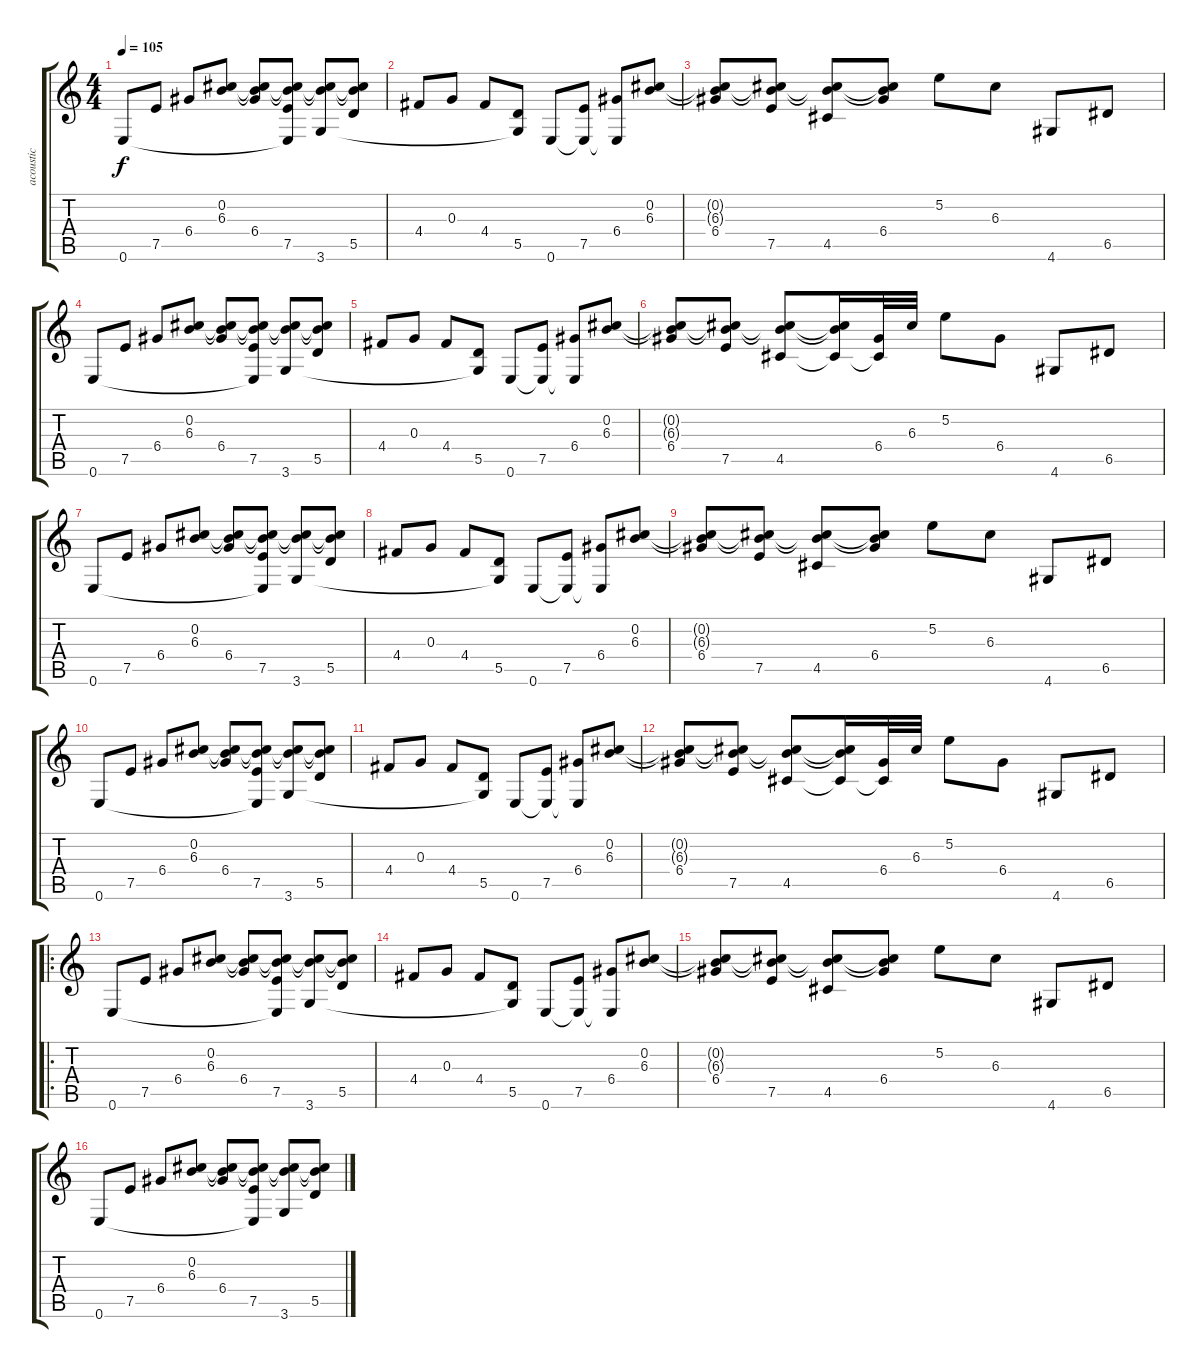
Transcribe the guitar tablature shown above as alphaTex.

\track ("acoustic" "acoustic") {instrument acousticguitarsteel}
\staff {score tabs}
\tuning (E4 B3 G3 D3 A2 E2) {hide}
\ts (4 4)
\tempo 105
\clef g2
\ks c
0.6.8{dy f} 7.5.8 6.4.8 (0.2 6.3).8 (0.2{t} 6.3{t} 6.4).8 (0.2{t} 6.3{t} 7.5 0.6{t}).8 (0.2{t} 6.3{t} 3.6).8 (0.2{t} 6.3{t} 5.5).8 |
4.4.8 0.3.8 4.4.8 (5.5 3.6{t}).8 0.6.8 (7.5 0.6{t}).8 (6.4 0.6{t}).8 (0.2 6.3).8 |
(0.2{t} 6.3{t} 6.4).8 (0.2{t} 6.3{t} 7.5).8 (0.2{t} 6.3{t} 4.5).8 (0.2{t} 6.3{t} 6.4).8 5.2.8 6.3.8 4.6.8 6.5.8 |
0.6.8 7.5.8 6.4.8 (0.2 6.3).8 (0.2{t} 6.3{t} 6.4).8 (0.2{t} 6.3{t} 7.5 0.6{t}).8 (0.2{t} 6.3{t} 3.6).8 (0.2{t} 6.3{t} 5.5).8 |
4.4.8 0.3.8 4.4.8 (5.5 3.6{t}).8 0.6.8 (7.5 0.6{t}).8 (6.4 0.6{t}).8 (0.2 6.3).8 |
(0.2{t} 6.3{t} 6.4).8 (0.2{t} 6.3{t} 7.5).8 (0.2{t} 6.3{t} 4.5).8 (0.2{t} 6.3{t} 4.5{t}).16 (6.4 4.5{t}).32 6.3.32 5.2.8 6.4.8 4.6.8 6.5.8 |
0.6.8 7.5.8 6.4.8 (0.2 6.3).8 (0.2{t} 6.3{t} 6.4).8 (0.2{t} 6.3{t} 7.5 0.6{t}).8 (0.2{t} 6.3{t} 3.6).8 (0.2{t} 6.3{t} 5.5).8 |
4.4.8 0.3.8 4.4.8 (5.5 3.6{t}).8 0.6.8 (7.5 0.6{t}).8 (6.4 0.6{t}).8 (0.2 6.3).8 |
(0.2{t} 6.3{t} 6.4).8 (0.2{t} 6.3{t} 7.5).8 (0.2{t} 6.3{t} 4.5).8 (0.2{t} 6.3{t} 6.4).8 5.2.8 6.3.8 4.6.8 6.5.8 |
0.6.8 7.5.8 6.4.8 (0.2 6.3).8 (0.2{t} 6.3{t} 6.4).8 (0.2{t} 6.3{t} 7.5 0.6{t}).8 (0.2{t} 6.3{t} 3.6).8 (0.2{t} 6.3{t} 5.5).8 |
4.4.8 0.3.8 4.4.8 (5.5 3.6{t}).8 0.6.8 (7.5 0.6{t}).8 (6.4 0.6{t}).8 (0.2 6.3).8 |
(0.2{t} 6.3{t} 6.4).8 (0.2{t} 6.3{t} 7.5).8 (0.2{t} 6.3{t} 4.5).8 (0.2{t} 6.3{t} 4.5{t}).16 (6.4 4.5{t}).32 6.3.32 5.2.8 6.4.8 4.6.8 6.5.8 |
\ro
0.6.8 7.5.8 6.4.8 (0.2 6.3).8 (0.2{t} 6.3{t} 6.4).8 (0.2{t} 6.3{t} 7.5 0.6{t}).8 (0.2{t} 6.3{t} 3.6).8 (0.2{t} 6.3{t} 5.5).8 |
4.4.8 0.3.8 4.4.8 (5.5 3.6{t}).8 0.6.8 (7.5 0.6{t}).8 (6.4 0.6{t}).8 (0.2 6.3).8 |
(0.2{t} 6.3{t} 6.4).8 (0.2{t} 6.3{t} 7.5).8 (0.2{t} 6.3{t} 4.5).8 (0.2{t} 6.3{t} 6.4).8 5.2.8 6.3.8 4.6.8 6.5.8 |
0.6.8 7.5.8 6.4.8 (0.2 6.3).8 (0.2{t} 6.3{t} 6.4).8 (0.2{t} 6.3{t} 7.5 0.6{t}).8 (0.2{t} 6.3{t} 3.6).8 (0.2{t} 6.3{t} 5.5).8
